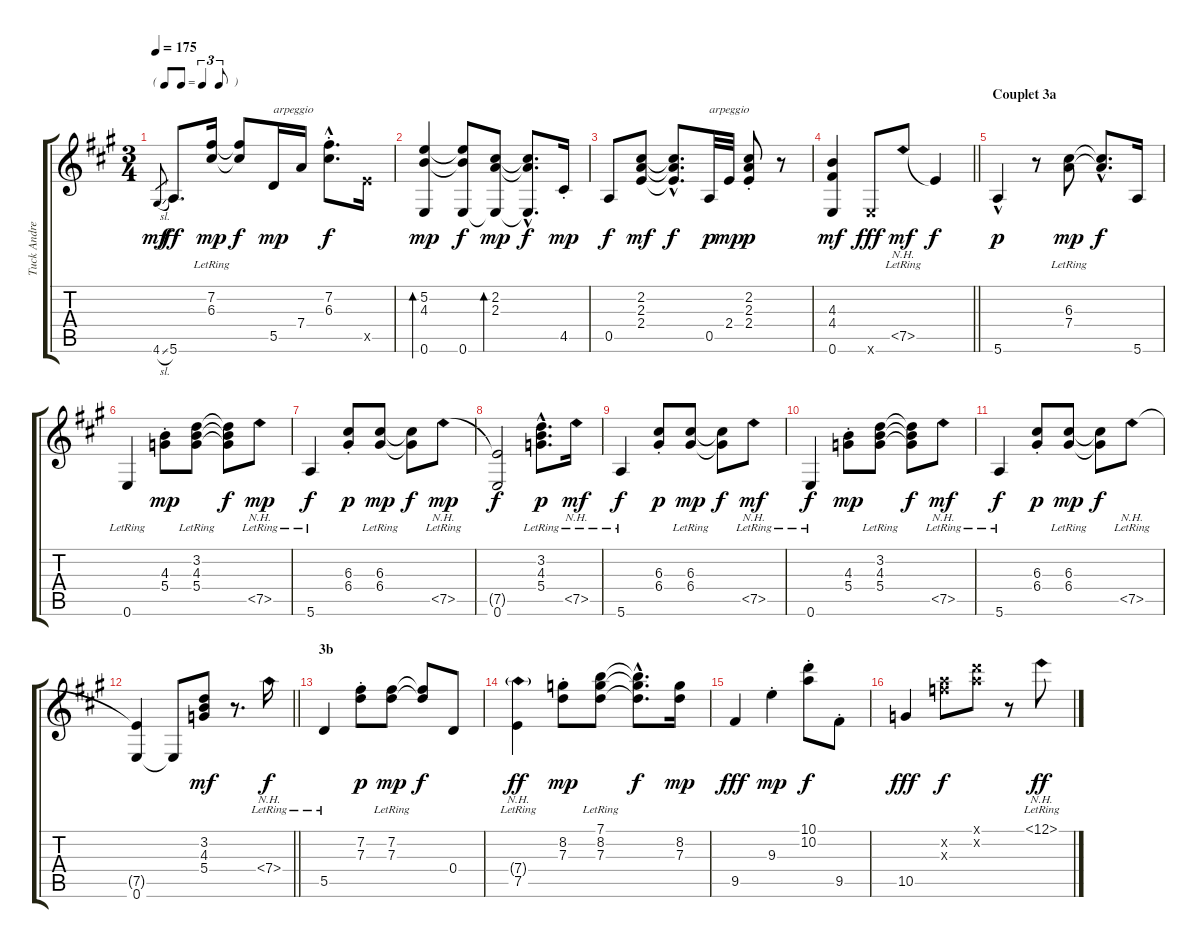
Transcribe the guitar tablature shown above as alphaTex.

\track ("Tuck Andress (corr)" "Tuck Andre") {instrument electricguitarjazz}
\staff {score tabs}
\tuning (E4 B3 G3 D3 A2 E2) {hide}
\ts (3 4)
\tf triplet8th
\tempo 175
\clef g2
\ks a
4.6{sl}.8{gr dy mf} 5.6.8{d dy ff} (7.2{lr} 6.3{lr}).16{dy mp} (7.2{t} 6.3{t}).8{dy f} 5.5.16{txt "arpeggio" dy mp} 7.4.16 (7.2{hac st} 6.3{hac st}).8{d dy f} 7.5{x}.16 |
(5.2 4.3 0.6).4{bd 120 dy mp} (5.2{t} 4.3{t} 0.6).8{dy f} (2.2 2.3 0.6{t}).8{bd 120 dy mp} (2.2{hac t} 2.3{hac t} 0.6{hac t}).8{d dy f} 4.5{st}.16{dy mp} |
0.5.8{dy f} (2.2 2.3 2.4).8{dy mf} (2.2{hac t} 2.3{hac t} 2.4{hac t}).8{d dy f} 0.5.32{txt "arpeggio" dy p} 2.4.32{dy mp} (2.2{st} 2.3{st} 2.4{st}).8{dy p} r.8 |
\barLineRight lightlight
(4.3 4.4 0.6).4{dy mf} 0.6{x}.8{dy fff} 7.5{nh lr}.8{dy mf} 7.5{t}.4{dy f} |
\section ("" "Couplet 3a")
5.6{hac}.4{dy p} r.8 (6.3{lr} 7.4{lr}).8{dy mp} (6.3{hac t} 7.4{hac t}).8{d dy f} 5.6.16 |
0.6{lr}.4 (4.3{st} 5.4{st}).8{dy mp} (3.2{lr} 4.3{lr} 5.4{lr}).8 (3.2{t} 4.3{t} 5.4{t}).8{dy f} 7.5{nh lr}.8{dy mp} |
5.6{lr}.4{dy f} (6.3{st} 6.4{st}).8{dy p} (6.3{lr} 6.4{lr}).8{dy mp} (6.3{t} 6.4{t}).8{dy f} 7.5{nh lr}.8{dy mp} |
(7.5{t} 0.6).2{dy f} (3.2{hac lr} 4.3{hac lr} 5.4{hac lr}).8{d dy p} 7.5{nh lr}.16{dy mf} |
5.6{lr}.4{dy f} (6.3{st} 6.4{st}).8{dy p} (6.3{lr} 6.4{lr}).8{dy mp} (6.3{t} 6.4{t}).8{dy f} 7.5{nh lr}.8{dy mf} |
0.6{lr}.4{dy f} (4.3{st} 5.4{st}).8{dy mp} (3.2{lr} 4.3{lr} 5.4{lr}).8 (3.2{t} 4.3{t} 5.4{t}).8{dy f} 7.5{nh lr}.8{dy mf} |
5.6{lr}.4{dy f} (6.3{st} 6.4{st}).8{dy p} (6.3{lr} 6.4{lr}).8{dy mp} (6.3{t} 6.4{t}).8{dy f} 7.5{nh lr}.8 |
\barLineRight lightlight
(7.5{t} 0.6).4 0.6{t}.8 (3.2 4.3 5.4).8{dy mf} r.8{d} 7.4{nh lr}.16{dy f} |
\section ("" "3b")
5.5{lr}.4 (7.2{st} 7.3{st}).8{dy p} (7.2{lr} 7.3{lr}).8{dy mp} (7.2{t} 7.3{t}).8{dy f} 0.4.8 |
(7.4{nh g lr} 7.5).4{dy ff} (8.2{st} 7.3{st}).8{dy mp} (7.1{lr} 8.2{lr} 7.3{lr}).8 (7.1{hac t} 8.2{hac t} 7.3{hac t}).8{d dy f} (8.2 7.3).16{dy mp} |
9.5.4{dy fff} 9.3{st}.4{dy mp} (10.1{st} 10.2{st}).8{dy f} 9.5{st}.8 |
10.5.4{dy fff} (10.2{x} 10.3{x}).8{dy f} (10.1{x} 10.2{x}).8 r.8 12.1{nh lr}.8{dy ff}
